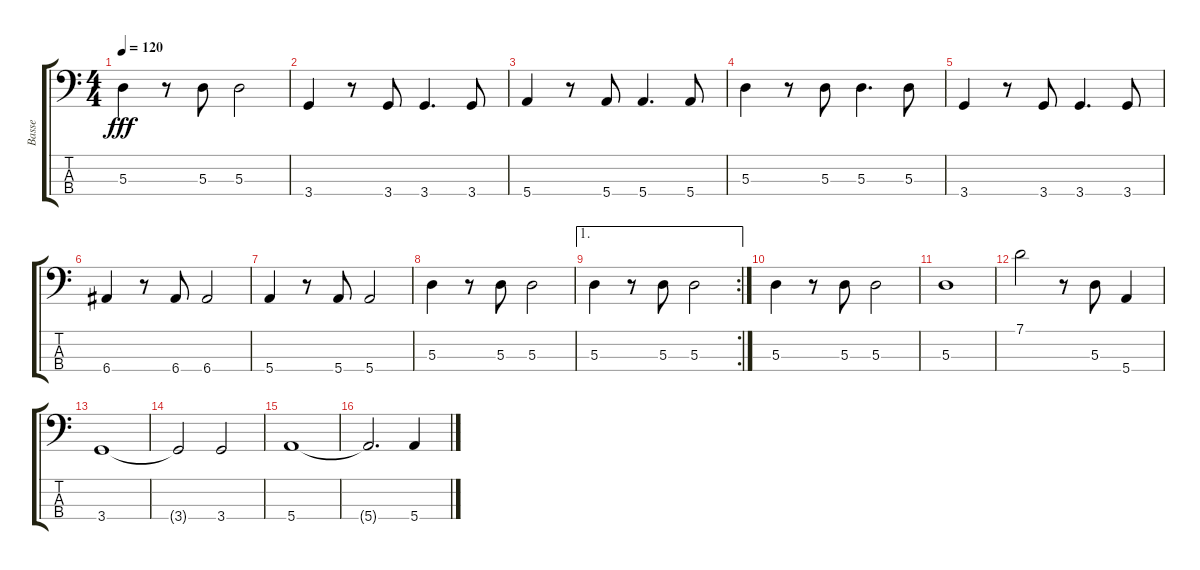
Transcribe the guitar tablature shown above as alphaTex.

\track ("Basse" "Basse") {instrument acousticbass}
\staff {score tabs}
\tuning (G2 D2 A1 E1) {hide}
\ts (4 4)
\tempo 120
\clef f4
\ks c
5.3.4{dy fff} r.8 5.3.8 5.3.2 |
3.4.4 r.8 3.4.8 3.4.4{d} 3.4.8 |
5.4.4 r.8 5.4.8 5.4.4{d} 5.4.8 |
5.3.4 r.8 5.3.8 5.3.4{d} 5.3.8 |
3.4.4 r.8 3.4.8 3.4.4{d} 3.4.8 |
6.4.4 r.8 6.4.8 6.4.2 |
5.4.4 r.8 5.4.8 5.4.2 |
5.3.4 r.8 5.3.8 5.3.2 |
\ae 1
\rc 2
5.3.4 r.8 5.3.8 5.3.2 |
5.3.4 r.8 5.3.8 5.3.2 |
5.3.1 |
7.1.2 r.8 5.3.8 5.4.4 |
3.4.1 |
3.4{t}.2 3.4.2 |
5.4.1 |
5.4{t}.2{d} 5.4.4
